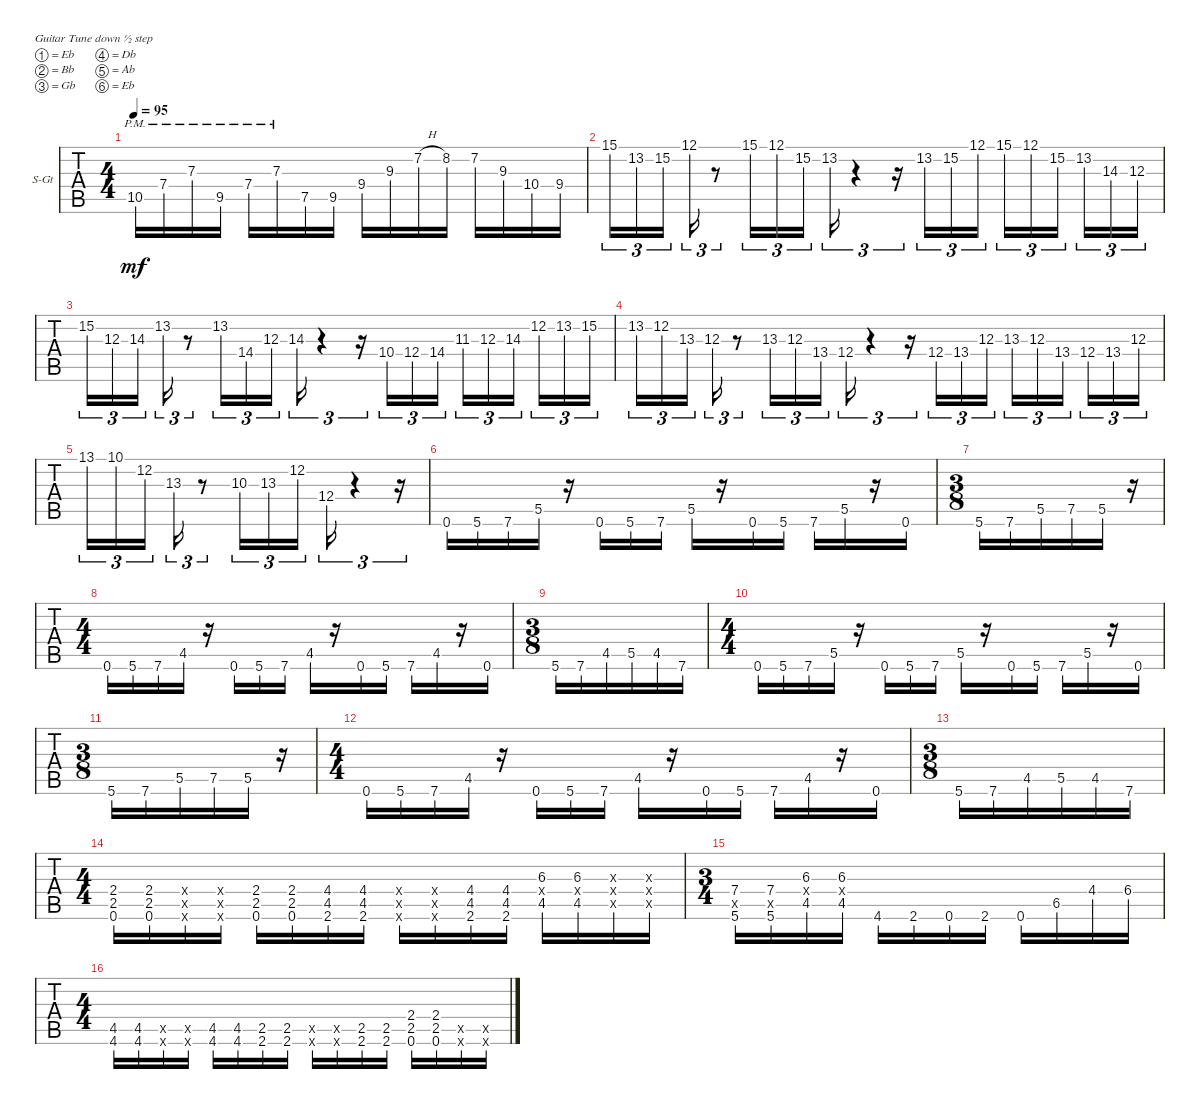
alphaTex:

\defaultSystemsLayout 4
\bracketExtendMode groupsimilarinstruments
\firstSystemTrackNameOrientation horizontal
\otherSystemsTrackNameOrientation horizontal
\track ("Steel Guitar" "S-Gt") {instrument acousticguitarsteel}
\staff {tabs}
\tuning (Eb4 Bb3 Gb3 Db3 Ab2 Eb2)
\ts (4 4)
\tempo 95
\clef g2
\ks c
10.5{pm}.16{dy mf} 7.4{pm}.16 7.3{pm}.16 9.5{pm}.16 7.4{pm}.16 7.3{pm}.16 7.5.16 9.5.16 9.4.16 9.3.16 7.2{h}.16 8.2.16 7.2.16 9.3.16 10.4.16 9.4.16 |
15.1.16{tu (3 2)} 13.2.16{tu (3 2)} 15.2.16{tu (3 2)} 12.1.16{tu (3 2)} r.8{tu (3 2)} 15.1.16{tu (3 2)} 12.1.16{tu (3 2)} 15.2.16{tu (3 2)} 13.2.16{tu (3 2)} r.4{tu (3 2)} r.16{tu (3 2)} 13.2.16{tu (3 2)} 15.2.16{tu (3 2)} 12.1.16{tu (3 2)} 15.1.16{tu (3 2)} 12.1.16{tu (3 2)} 15.2.16{tu (3 2)} 13.2.16{tu (3 2)} 14.3.16{tu (3 2)} 12.3.16{tu (3 2)} |
15.2.16{tu (3 2)} 12.3.16{tu (3 2)} 14.3.16{tu (3 2)} 13.2.16{tu (3 2)} r.8{tu (3 2)} 13.2.16{tu (3 2)} 14.4.16{tu (3 2)} 12.3.16{tu (3 2)} 14.3.16{tu (3 2)} r.4{tu (3 2)} r.16{tu (3 2)} 10.4.16{tu (3 2)} 12.4.16{tu (3 2)} 14.4.16{tu (3 2)} 11.3.16{tu (3 2)} 12.3.16{tu (3 2)} 14.3.16{tu (3 2)} 12.2.16{tu (3 2)} 13.2.16{tu (3 2)} 15.2.16{tu (3 2)} |
13.2.16{tu (3 2)} 12.2.16{tu (3 2)} 13.3.16{tu (3 2)} 12.3.16{tu (3 2)} r.8{tu (3 2)} 13.3.16{tu (3 2)} 12.3.16{tu (3 2)} 13.4.16{tu (3 2)} 12.4.16{tu (3 2)} r.4{tu (3 2)} r.16{tu (3 2)} 12.4.16{tu (3 2)} 13.4.16{tu (3 2)} 12.3.16{tu (3 2)} 13.3.16{tu (3 2)} 12.3.16{tu (3 2)} 13.4.16{tu (3 2)} 12.4.16{tu (3 2)} 13.4.16{tu (3 2)} 12.3.16{tu (3 2)} |
13.1.16{tu (3 2)} 10.1.16{tu (3 2)} 12.2.16{tu (3 2)} 13.3.16{tu (3 2)} r.8{tu (3 2)} 10.3.16{tu (3 2)} 13.3.16{tu (3 2)} 12.2.16{tu (3 2)} 12.4.16{tu (3 2)} r.4{tu (3 2)} r.16{tu (3 2)} |
0.6.16 5.6.16 7.6.16 5.5.16 r.16 0.6.16 5.6.16 7.6.16 5.5.16 r.16 0.6.16 5.6.16 7.6.16 5.5.16 r.16 0.6.16 |
\ts (3 8)
5.6.16 7.6.16 5.5.16 7.5.16 5.5.16 r.16 |
\ts (4 4)
0.6.16 5.6.16 7.6.16 4.5.16 r.16 0.6.16 5.6.16 7.6.16 4.5.16 r.16 0.6.16 5.6.16 7.6.16 4.5.16 r.16 0.6.16 |
\ts (3 8)
5.6.16 7.6.16 4.5.16 5.5.16 4.5.16 7.6.16 |
\ts (4 4)
0.6.16 5.6.16 7.6.16 5.5.16 r.16 0.6.16 5.6.16 7.6.16 5.5.16 r.16 0.6.16 5.6.16 7.6.16 5.5.16 r.16 0.6.16 |
\ts (3 8)
5.6.16 7.6.16 5.5.16 7.5.16 5.5.16 r.16 |
\ts (4 4)
0.6.16 5.6.16 7.6.16 4.5.16 r.16 0.6.16 5.6.16 7.6.16 4.5.16 r.16 0.6.16 5.6.16 7.6.16 4.5.16 r.16 0.6.16 |
\ts (3 8)
5.6.16 7.6.16 4.5.16 5.5.16 4.5.16 7.6.16 |
\ts (4 4)
(0.6 2.5 2.4).16 (0.6 2.5 2.4).16 (0.4{x} 0.5{x} 0.6{x}).16 (0.6{x} 0.5{x} 0.4{x}).16 (0.6 2.5 2.4).16 (0.6 2.5 2.4).16 (2.6 4.5 4.4).16 (2.6 4.5 4.4).16 (0.4{x} 0.5{x} 0.6{x}).16 (0.6{x} 0.5{x} 0.4{x}).16 (2.6 4.5 4.4).16 (2.6 4.5 4.4).16 (4.5 2.4{x} 6.3).16 (6.3 4.5 0.4{x}).16 (0.5{x} 0.4{x} 0.3{x}).16 (0.4{x} 0.5{x} 0.3{x}).16 |
\ts (3 4)
(0.5{x} 5.6 7.4).16 (7.4 0.5{x} 5.6).16 (4.5 2.4{x} 6.3).16 (4.5 0.4{x} 6.3).16 4.6.16 2.6.16 0.6.16 2.6.16 0.6.16 6.5.16 4.4.16 6.4.16 |
\ts (4 4)
(4.6 4.5).16 (4.5 4.6).16 (0.6{x} 0.5{x}).16 (0.6{x} 0.5{x}).16 (4.6 4.5).16 (4.5 4.6).16 (2.6 2.5).16 (2.5 2.6).16 (0.6{x} 0.5{x}).16 (0.5{x} 0.6{x}).16 (2.6 2.5).16 (2.5 2.6).16 (0.6 2.5 2.4).16 (2.4 2.5 0.6).16 (0.6{x} 0.5{x}).16 (0.5{x} 0.6{x}).16
